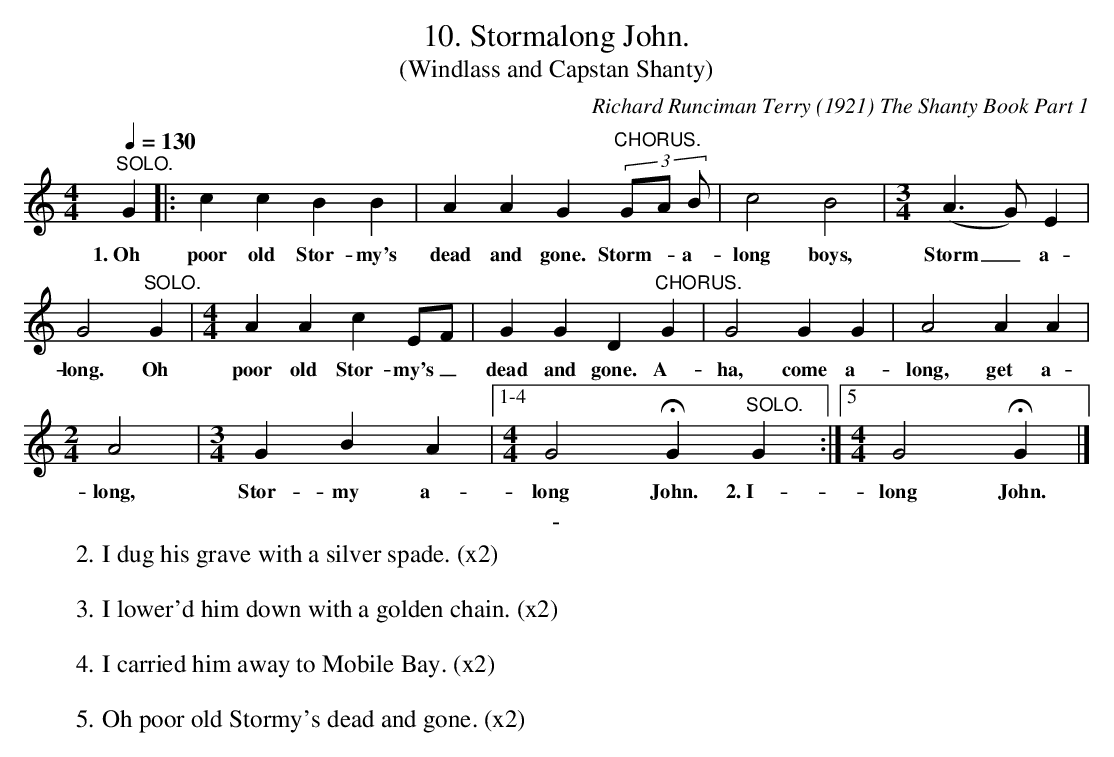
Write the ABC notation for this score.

X:1
T:10. Stormalong John.
T:(Windlass and Capstan Shanty)
C:Richard Runciman Terry (1921) The Shanty Book Part 1
L:1/4
Q:1/4=130
M:4/4
K:C
"^SOLO." G |: c c B B | A A G "^CHORUS." (3 G/A/ B/ | c2 B2 |[M:3/4] (A3/2 G/) E |$
w: 1.~Oh | poor old Stor- my's | dead and gone. Storm-* a- | long boys, | Storm_ a- |
G2 "^SOLO." G |[M:4/4] A A c E/F/ | G G D"^CHORUS." G | G2 G G | A2 A A |$[M:2/4] A2 |
w: long. Oh | poor old Stor- my's_ | dead and gone. A- | ha, come a-| long, get a- | long,|
[M:3/4] G B A |1-4 [M:4/4] G2 HG "^SOLO." G :|5 [M:4/4] G2 HG |]
w: Stor- my a- | long John.  2.~I- | long John.|
T: -
W: 2. I dug his grave with a silver spade. (x2)
W:
W: 3. I lower'd him down with a golden chain. (x2)
W:
W: 4. I carried him away to Mobile Bay. (x2)
W:
W: 5. Oh poor old Stormy's dead and gone. (x2)
